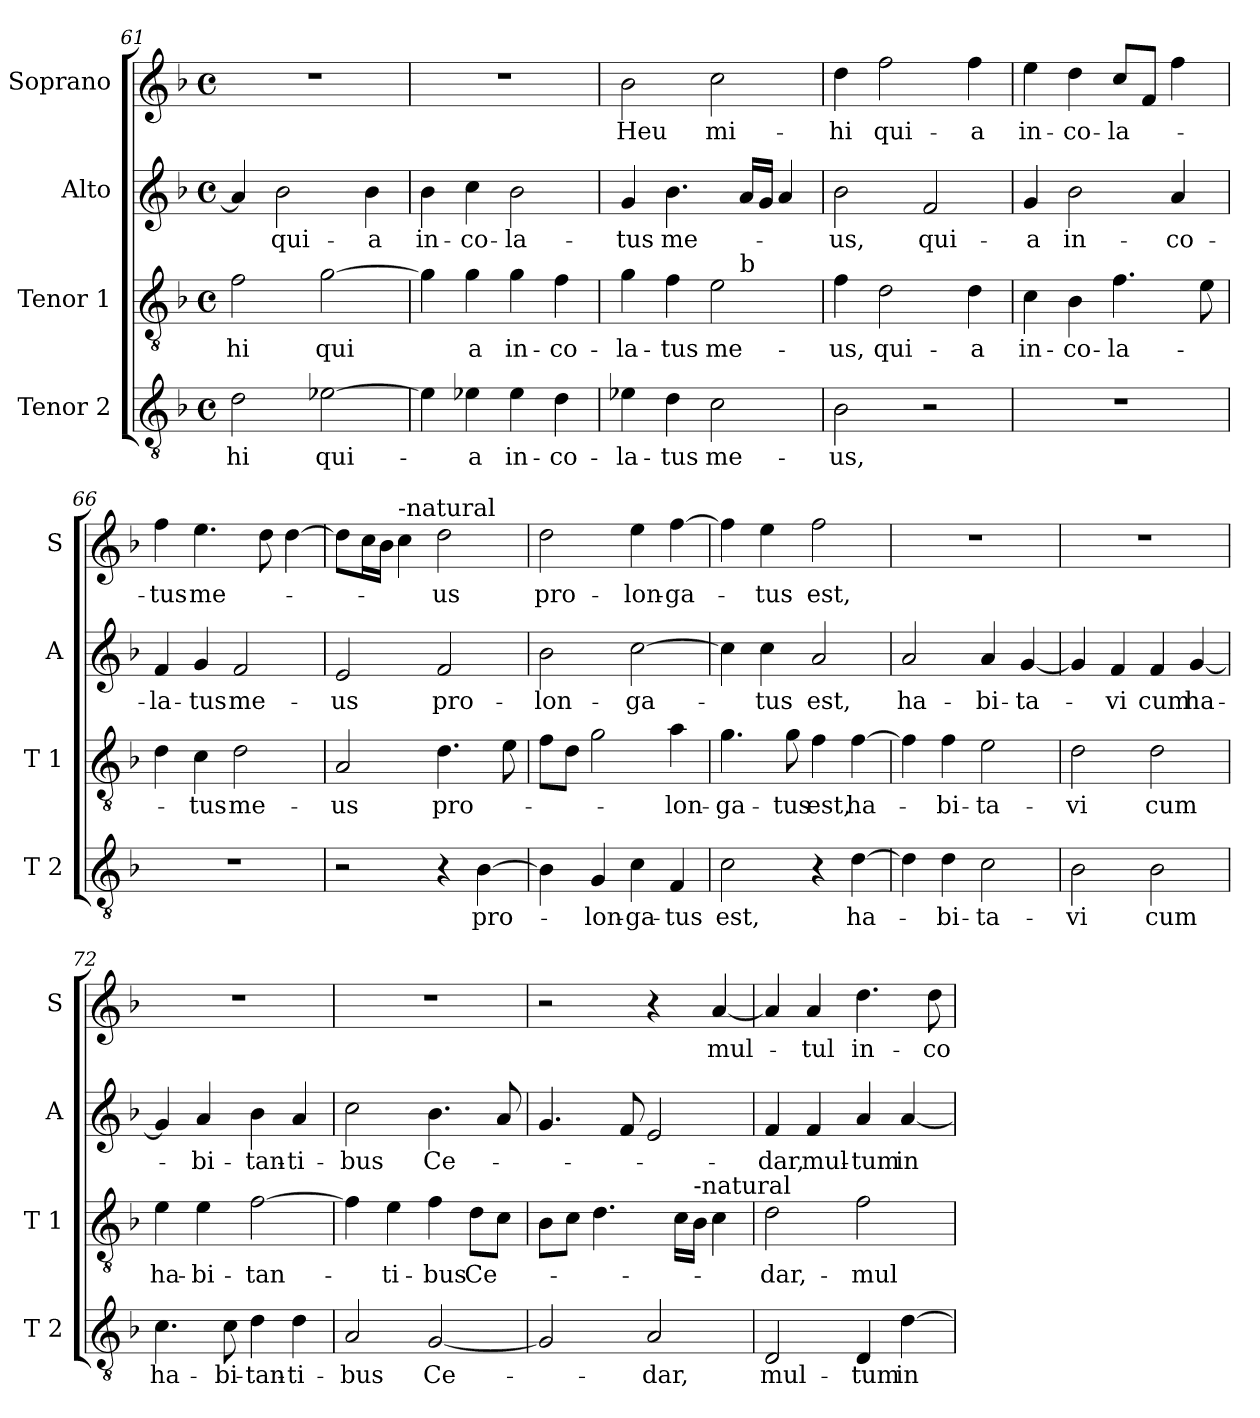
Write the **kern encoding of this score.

**kern	**text	**kern	**text	**kern	**text	**kern	**text
*part4	*part4	*part3	*part3	*part2	*part2	*part1	*part1
*staff4	*staff4	*staff3	*staff3	*staff2	*staff2	*staff1	*staff1
*I"Tenor 2	*	*I"Tenor 1	*	*I"Alto	*	*I"Soprano	*
*I'T 2	*	*I'T 1	*	*I'A	*	*I'S	*
!!LO:PB:g=z
*clefGv2	*	*clefGv2	*	*clefG2	*	*clefG2	*
*k[b-]	*	*k[b-]	*	*k[b-]	*	*k[b-]	*
*F:	*	*F:	*	*F:	*	*F:	*
*M4/4	*	*M4/4	*	*M4/4	*	*M4/4	*
*met(c)	*	*met(c)	*	*met(c)	*	*met(c)	*
=61	=61	=61	=61	=61	=61	=61	=61
!	!LO:LY:b	!	!LO:LY:b	!	!	!	!
2d\	-hi	2f\	-hi	4a/]	.	1r	.
!	!	!	!	!	!LO:LY:b	!	!
.	.	.	.	2b-\	qui-	.	.
!	!LO:LY:b	!	!LO:LY:b	!	!	!	!
[2e-X\	qui-	[2g\	qui	.	.	.	.
!	!	!	!	!	!LO:LY:b	!	!
.	.	.	.	4b-\	-a	.	.
=62	=62	=62	=62	=62	=62	=62	=62
!	!	!	!	!	!LO:LY:b	!	!
4e-\]	.	4g\]	.	4b-\	in-	1r	.
!	!LO:LY:b	!	!LO:LY:b	!	!LO:LY:b	!	!
4e-X\	-a	4g\	a	4cc\	-co-	.	.
!	!LO:LY:b	!	!LO:LY:b	!	!LO:LY:b	!	!
4e-\	in-	4g\	in-	2b-\	-la-	.	.
!	!LO:LY:b	!	!LO:LY:b	!	!	!	!
4d\	-co-	4f\	-co-	.	.	.	.
=63	=63	=63	=63	=63	=63	=63	=63
!	!LO:LY:b	!	!LO:LY:b	!	!LO:LY:b	!	!LO:LY:b
*	*	*^	*	*	*	*	*
4e-X\	-la-	4g\	2ryy	-la-	4g/	-tus	2b-\	Heu
!	!LO:LY:b	!	!	!LO:LY:b	!	!LO:LY:b	!	!
4d\	-tus	4f\	.	-tus	4.b-\	me-	.	.
!	!LO:LY:b	!	!	!LO:LY:b	!	!	!	!LO:LY:b
2c\	me-	2e\	8ryy	me-	.	.	2cc\	mi-
!	!	!	!LO:TX:a:t=b	!	!	!	!	!
.	.	.	4.ryy	.	16a/LL	.	.	.
.	.	.	.	.	16g/JJ	.	.	.
.	.	.	.	.	4a/	.	.	.
=64	=64	=64	=64	=64	=64	=64	=64	=64
!	!LO:LY:b	!	!	!LO:LY:b	!	!LO:LY:b	!	!LO:LY:b
*	*	*v	*v	*	*	*	*	*
2B-\	-us,	4f\	-us,	2b-\	-us,	4dd\	-hi
!	!	!	!LO:LY:b	!	!	!	!LO:LY:b
.	.	2d\	qui-	.	.	2ff\	qui-
!	!	!	!	!	!LO:LY:b	!	!
2r	.	.	.	2f/	qui-	.	.
!	!	!	!LO:LY:b	!	!	!	!LO:LY:b
.	.	4d\	-a	.	.	4ff\	-a
=65	=65	=65	=65	=65	=65	=65	=65
!	!	!	!LO:LY:b	!	!LO:LY:b	!	!LO:LY:b
1r	.	4c\	in-	4g/	-a	4ee\	in-
!	!	!	!LO:LY:b	!	!LO:LY:b	!	!LO:LY:b
.	.	4B-\	-co-	2b-\	in-	4dd\	-co-
!	!	!	!LO:LY:b	!	!	!	!LO:LY:b
.	.	4.f\	-la-	.	.	8cc/L	-la-
.	.	.	.	.	.	8f/J	.
!	!	!	!	!	!LO:LY:b	!	!
.	.	.	.	4a/	-co-	4ff\	.
.	.	8e\	.	.	.	.	.
=66	=66	=66	=66	=66	=66	=66	=66
!	!	!	!	!	!LO:LY:b	!	!LO:LY:b
1r	.	4d\	.	4f/	-la-	4ff\	-tus
!	!	!	!LO:LY:b	!	!LO:LY:b	!	!LO:LY:b
.	.	4c\	-tus	4g/	-tus	4.ee\	me-
!	!	!	!LO:LY:b	!	!LO:LY:b	!	!
.	.	2d\	me-	2f/	me-	.	.
.	.	.	.	.	.	8dd\	.
.	.	.	.	.	.	[4dd\	.
!!LO:LB:g=z
=67	=67	=67	=67	=67	=67	=67	=67
!	!	!	!LO:LY:b	!	!LO:LY:b	!	!
2r	.	2A/	-us	2e/	-us	8dd\L]	.
.	.	.	.	.	.	16cc\L	.
.	.	.	.	.	.	16b-\JJ	.
!	!	!	!	!	!	!LO:TX:a:t=-natural	!
.	.	.	.	.	.	4cc\	.
!	!	!	!LO:LY:b	!	!LO:LY:b	!	!LO:LY:b
4r	.	4.d\	pro-	2f/	pro-	2dd\	-us
!	!LO:LY:b	!	!	!	!	!	!
[4B-\	pro-	.	.	.	.	.	.
.	.	8e\	.	.	.	.	.
=68	=68	=68	=68	=68	=68	=68	=68
!	!	!	!	!	!LO:LY:b	!	!LO:LY:b
4B-\]	.	8f\L	.	2b-\	-lon-	2dd\	pro-
.	.	8d\J	.	.	.	.	.
!	!LO:LY:b	!	!	!	!	!	!
4G/	-lon-	2g\	.	.	.	.	.
!	!LO:LY:b	!	!	!	!LO:LY:b	!	!LO:LY:b
4c\	-ga-	.	.	[2cc\	-ga-	4ee\	-lon-
!	!LO:LY:b	!	!LO:LY:b	!	!	!	!LO:LY:b
4F/	-tus	4a\	-lon-	.	.	[4ff\	-ga-
=69	=69	=69	=69	=69	=69	=69	=69
!	!LO:LY:b	!	!LO:LY:b	!	!	!	!
2c\	est,	4.g\	-ga-	4cc\]	.	4ff\]	.
!	!	!	!	!	!LO:LY:b	!	!LO:LY:b
.	.	.	.	4cc\	-tus	4ee\	-tus
!	!	!	!LO:LY:b	!	!	!	!
.	.	8g\	-tus	.	.	.	.
!	!	!	!LO:LY:b	!	!LO:LY:b	!	!LO:LY:b
4r	.	4f\	est,	2a/	est,	2ff\	est,
!	!LO:LY:b	!	!LO:LY:b	!	!	!	!
[4d\	ha-	[4f\	ha-	.	.	.	.
=70	=70	=70	=70	=70	=70	=70	=70
!	!	!	!	!	!LO:LY:b	!	!
4d\]	.	4f\]	.	2a/	ha-	1r	.
!	!LO:LY:b	!	!LO:LY:b	!	!	!	!
4d\	-bi-	4f\	-bi-	.	.	.	.
!	!LO:LY:b	!	!LO:LY:b	!	!LO:LY:b	!	!
2c\	-ta-	2e\	-ta-	4a/	-bi-	.	.
!	!	!	!	!	!LO:LY:b	!	!
.	.	.	.	[4g/	-ta-	.	.
=71	=71	=71	=71	=71	=71	=71	=71
!	!LO:LY:b	!	!LO:LY:b	!	!	!	!
2B-\	-vi	2d\	-vi	4g/]	.	1r	.
!	!	!	!	!	!LO:LY:b	!	!
.	.	.	.	4f/	-vi	.	.
!	!LO:LY:b	!	!LO:LY:b	!	!LO:LY:b	!	!
2B-\	cum	2d\	cum	4f/	cum	.	.
!	!	!	!	!	!LO:LY:b	!	!
.	.	.	.	[4g/	ha-	.	.
=72	=72	=72	=72	=72	=72	=72	=72
!	!LO:LY:b	!	!LO:LY:b	!	!	!	!
4.c\	ha-	4e\	ha-	4g/]	.	1r	.
!	!	!	!LO:LY:b	!	!LO:LY:b	!	!
.	.	4e\	-bi-	4a/	-bi-	.	.
!	!LO:LY:b	!	!	!	!	!	!
8c\	-bi-	.	.	.	.	.	.
!	!LO:LY:b	!	!LO:LY:b	!	!LO:LY:b	!	!
4d\	-tan-	[2f\	-tan-	4b-\	-tan-	.	.
!	!LO:LY:b	!	!	!	!LO:LY:b	!	!
4d\	-ti-	.	.	4a/	-ti-	.	.
!!LO:LB:g=z
=73	=73	=73	=73	=73	=73	=73	=73
!	!LO:LY:b	!	!	!	!LO:LY:b	!	!
2A/	-bus	4f\]	.	2cc\	-bus	1r	.
!	!	!	!LO:LY:b	!	!	!	!
.	.	4e\	-ti-	.	.	.	.
!	!LO:LY:b	!	!LO:LY:b	!	!LO:LY:b	!	!
[2G/	Ce-	4f\	-bus	4.b-\	Ce-	.	.
!	!	!	!LO:LY:b	!	!	!	!
.	.	8d\L	Ce-	.	.	.	.
.	.	8c\J	.	8a/	.	.	.
=74	=74	=74	=74	=74	=74	=74	=74
2G/]	.	8B-\L	.	4.g/	.	2r	.
.	.	8c\J	.	.	.	.	.
.	.	4.d\	.	.	.	.	.
.	.	.	.	8f/	.	.	.
!	!LO:LY:b	!	!	!	!	!	!
2A/	-dar,	.	.	2e/	.	4r	.
.	.	16c\LL	.	.	.	.	.
!	!	!LO:TX:a:t=-natural	!	!	!	!	!
.	.	16B-\JJ	.	.	.	.	.
!	!	!	!	!	!	!	!LO:LY:b
.	.	4c\	.	.	.	[4a/	mul-
=75	=75	=75	=75	=75	=75	=75	=75
!	!LO:LY:b	!	!LO:LY:b	!	!LO:LY:b	!	!
2D/	mul-	2d\	-dar,-	4f/	-dar,	4a/]	.
!	!	!	!	!	!LO:LY:b	!	!LO:LY:b
.	.	.	.	4f/	mul-	4a/	-tul
!	!LO:LY:b	!	!LO:LY:b	!	!LO:LY:b	!	!LO:LY:b
4D/	-tum	2f\	-mul-	4a/	-tum	4.dd\	in-
!	!LO:LY:b	!	!	!	!LO:LY:b	!	!
[4d\	in-	.	.	[4a/	in-	.	.
!	!	!	!	!	!	!	!LO:LY:b
.	.	.	.	.	.	8dd\	-co-
=	=	=	=	=	=	=	=
*-	*-	*-	*-	*-	*-	*-	*-
